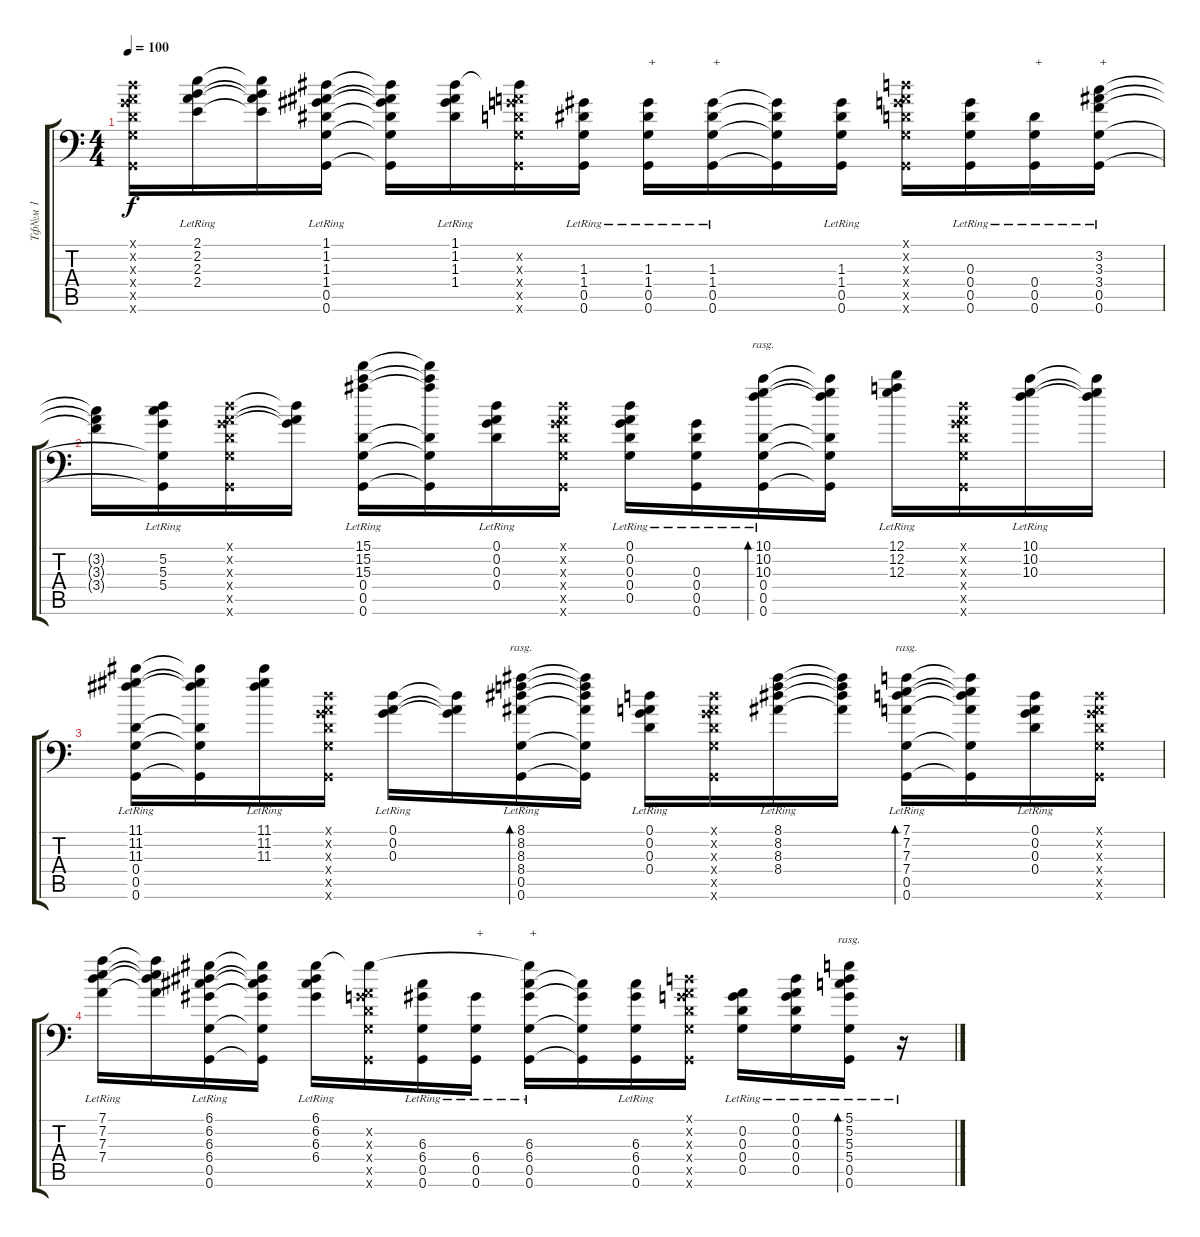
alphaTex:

\track ("Тф№м 1" "Тф№м 1") {instrument acousticguitarsteel}
\staff {score tabs}
\tuning (D4 A3 G3 D3 G2 G1) {hide}
\ts (4 4)
\tempo 100
\clef f4
\ks c
(0.1{x} 0.2{x} 0.3{x} 0.4{x} 0.5{x} 0.6{x}).16{dy f} (2.1{lr} 2.2{lr} 2.3{lr} 2.4{lr}).16 (2.1{t} 2.2{t} 2.3{t} 2.4{t}).16 (1.1{lr} 1.2{lr} 1.3{lr} 1.4{lr} 0.5{lr} 0.6{lr}).16 (1.1{t} 1.2{t} 1.3{t} 1.4{t} 0.5{t} 0.6{t}).16 (1.1{lr} 1.2{lr} 1.3{lr} 1.4{lr}).16 (1.1{t} 0.2{x} 0.3{x} 0.4{x} 0.5{x} 0.6{x}).16 (1.3{lr} 1.4{lr} 0.5{lr} 0.6{lr}).16 (1.3{lr} 1.4{lr} 0.5{lr} 0.6{lr}).16{txt "+"} (1.3{lr} 1.4{lr} 0.5{lr} 0.6{lr}).16{txt "+"} (1.3{t} 1.4{t} 0.5{t} 0.6{t}).16 (1.3{lr} 1.4{lr} 0.5{lr} 0.6{lr}).16 (0.1{x} 0.2{x} 0.3{x} 0.4{x} 0.5{x} 0.6{x}).16 (0.3{lr} 0.4{lr} 0.5{lr} 0.6{lr}).16 (0.4{lr} 0.5{lr} 0.6{lr}).16{txt "+"} (3.2{lr} 3.3{lr} 3.4{lr} 0.5{lr} 0.6{lr}).16{txt "+"} |
(3.2{t} 3.3{t} 3.4{t}).16 (5.2{lr} 5.3{lr} 5.4{lr} 0.5{t} 0.6{t}).16 (0.1{x} 0.2{x} 0.3{x} 0.4{x} 0.5{x} 0.6{x}).16 (0.1{t} 0.2{t} 0.3{t}).16 (15.1{lr} 15.2{lr} 15.3{lr} 0.4{lr} 0.5{lr} 0.6{lr}).16 (15.1{t} 15.2{t} 15.3{t} 0.4{t} 0.5{t} 0.6{t}).16 (0.1{lr} 0.2{lr} 0.3{lr} 0.4{lr}).16 (0.1{x} 0.2{x} 0.3{x} 0.4{x} 0.5{x} 0.6{x}).16 (0.1{lr} 0.2{lr} 0.3{lr} 0.4{lr} 0.5{lr}).16 (0.3{lr} 0.4{lr} 0.5{lr} 0.6{lr}).16 (10.1{lr} 10.2{lr} 10.3{lr} 0.4{lr} 0.5{lr} 0.6{lr}).16{bd 60 rasg ii} (10.1{t} 10.2{t} 10.3{t} 0.4{t} 0.5{t} 0.6{t}).16 (12.1{lr} 12.2{lr} 12.3{lr}).16 (0.1{x} 0.2{x} 0.3{x} 0.4{x} 0.5{x} 0.6{x}).16 (10.1{lr} 10.2{lr} 10.3{lr}).16 (10.1{t} 10.2{t} 10.3{t}).16 |
(11.1{lr} 11.2{lr} 11.3{lr} 0.4{lr} 0.5{lr} 0.6{lr}).16 (11.1{t} 11.2{t} 11.3{t} 0.4{t} 0.5{t} 0.6{t}).16 (11.1{lr} 11.2{lr} 11.3{lr}).16 (0.1{x} 0.2{x} 0.3{x} 0.4{x} 0.5{x} 0.6{x}).16 (0.1{lr} 0.2{lr} 0.3{lr}).16 (0.1{t} 0.2{t} 0.3{t}).16 (8.1{lr} 8.2{lr} 8.3{lr} 8.4{lr} 0.5{lr} 0.6{lr}).16{bd 60 rasg ii} (8.1{t} 8.2{t} 8.3{t} 8.4{t} 0.5{t} 0.6{t}).16 (0.1{lr} 0.2{lr} 0.3{lr} 0.4{lr}).16 (0.1{x} 0.2{x} 0.3{x} 0.4{x} 0.5{x} 0.6{x}).16 (8.1{lr} 8.2{lr} 8.3{lr} 8.4{lr}).16 (8.1{t} 8.2{t} 8.3{t} 8.4{t}).16 (7.1{lr} 7.2{lr} 7.3{lr} 7.4{lr} 0.5{lr} 0.6{lr}).16{bd 60 rasg ii} (7.1{t} 7.2{t} 7.3{t} 7.4{t} 0.5{t} 0.6{t}).16 (0.1{lr} 0.2{lr} 0.3{lr} 0.4{lr}).16 (0.1{x} 0.2{x} 0.3{x} 0.4{x} 0.5{x} 0.6{x}).16 |
(7.1{lr} 7.2{lr} 7.3{lr} 7.4{lr}).16 (7.1{t} 7.2{t} 7.3{t} 7.4{t}).16 (6.1{lr} 6.2{lr} 6.3{lr} 6.4{lr} 0.5{lr} 0.6{lr}).16 (6.1{t} 6.2{t} 6.3{t} 6.4{t} 0.5{t} 0.6{t}).16 (6.1{lr} 6.2{lr} 6.3{lr} 6.4{lr}).16 (6.1{t} 0.2{x} 0.3{x} 0.4{x} 0.5{x} 0.6{x}).16 (6.3{lr} 6.4{lr} 0.5{lr} 0.6{lr}).16 (6.4{lr} 0.5{lr} 0.6{lr}).16{txt "+"} (6.1{t} 6.3{lr} 6.4{lr} 0.5{lr} 0.6{lr}).16{txt "+"} (6.3{t} 6.4{t} 0.5{t} 0.6{t}).16 (6.3{lr} 6.4{lr} 0.5{lr} 0.6{lr}).16 (0.1{x} 0.2{x} 0.3{x} 0.4{x} 0.5{x} 0.6{x}).16 (0.2{lr} 0.3{lr} 0.4{lr} 0.5{lr}).16 (0.1{lr} 0.2{lr} 0.3{lr} 0.4{lr} 0.5{lr}).16 (5.1{lr} 5.2{lr} 5.3{lr} 5.4{lr} 0.5{lr} 0.6{lr}).16{bd 60 rasg ii} r.16
